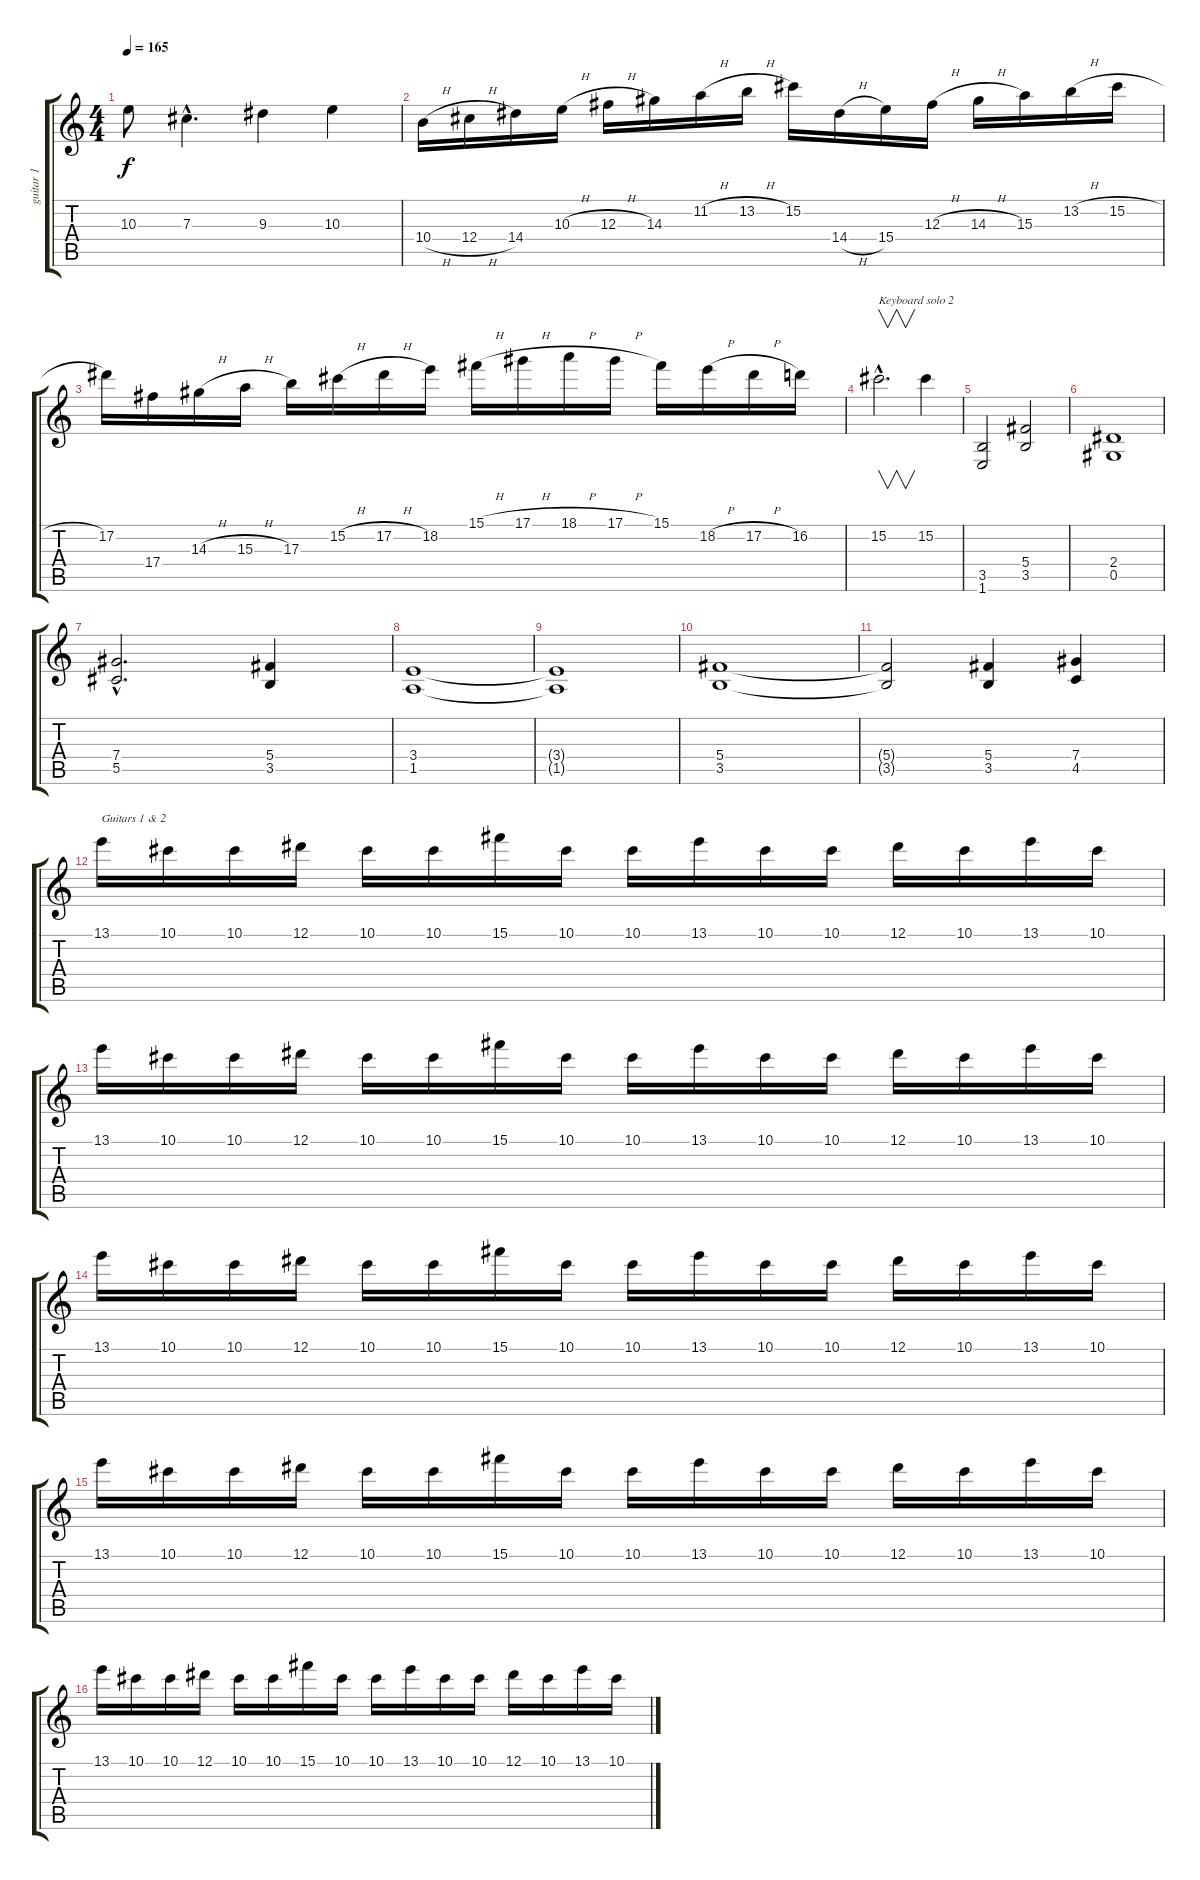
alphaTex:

\track ("guitar 1" "guitar 1") {instrument distortionguitar}
\staff {score tabs}
\tuning (Eb4 Bb3 Gb3 Db3 Ab2 Eb2) {hide}
\ts (4 4)
\tempo 165
\clef g2
\ks c
10.3{t}.8{dy f} 7.3{hac}.4{d} 9.3.4 10.3.4 |
10.4{h}.16 12.4{h}.16 14.4.16 10.3{h}.16 12.3{h}.16 14.3.16 11.2{h}.16 13.2{h}.16 15.2.16 14.4{h}.16 15.4.16 12.3{h}.16 14.3{h}.16 15.3.16 13.2{h}.16 15.2{h}.16 |
17.2.16 17.4.16 14.3{h}.16 15.3{h}.16 17.3.16 15.2{h}.16 17.2{h}.16 18.2.16 15.1{h}.16 17.1{h}.16 18.1{h}.16 17.1{h}.16 15.1.16 18.2{h}.16 17.2{h}.16 16.2.16 |
15.2{hac}.2{v d txt "Keyboard solo 2"} 15.2.4 |
(3.5 1.6).2 (5.4 3.5).2 |
(2.4 0.5).1 |
(7.4{hac} 5.5{hac}).2{d} (5.4 3.5).4 |
(3.4 1.5).1 |
(3.4{t} 1.5{t}).1 |
(5.4 3.5).1 |
(5.4{t} 3.5{t}).2 (5.4 3.5).4 (7.4 4.5).4 |
13.1.16{txt "Guitars 1 & 2"} 10.1.16 10.1.16 12.1.16 10.1.16 10.1.16 15.1.16 10.1.16 10.1.16 13.1.16 10.1.16 10.1.16 12.1.16 10.1.16 13.1.16 10.1.16 |
13.1.16 10.1.16 10.1.16 12.1.16 10.1.16 10.1.16 15.1.16 10.1.16 10.1.16 13.1.16 10.1.16 10.1.16 12.1.16 10.1.16 13.1.16 10.1.16 |
13.1.16 10.1.16 10.1.16 12.1.16 10.1.16 10.1.16 15.1.16 10.1.16 10.1.16 13.1.16 10.1.16 10.1.16 12.1.16 10.1.16 13.1.16 10.1.16 |
13.1.16 10.1.16 10.1.16 12.1.16 10.1.16 10.1.16 15.1.16 10.1.16 10.1.16 13.1.16 10.1.16 10.1.16 12.1.16 10.1.16 13.1.16 10.1.16 |
13.1.16 10.1.16 10.1.16 12.1.16 10.1.16 10.1.16 15.1.16 10.1.16 10.1.16 13.1.16 10.1.16 10.1.16 12.1.16 10.1.16 13.1.16 10.1.16
